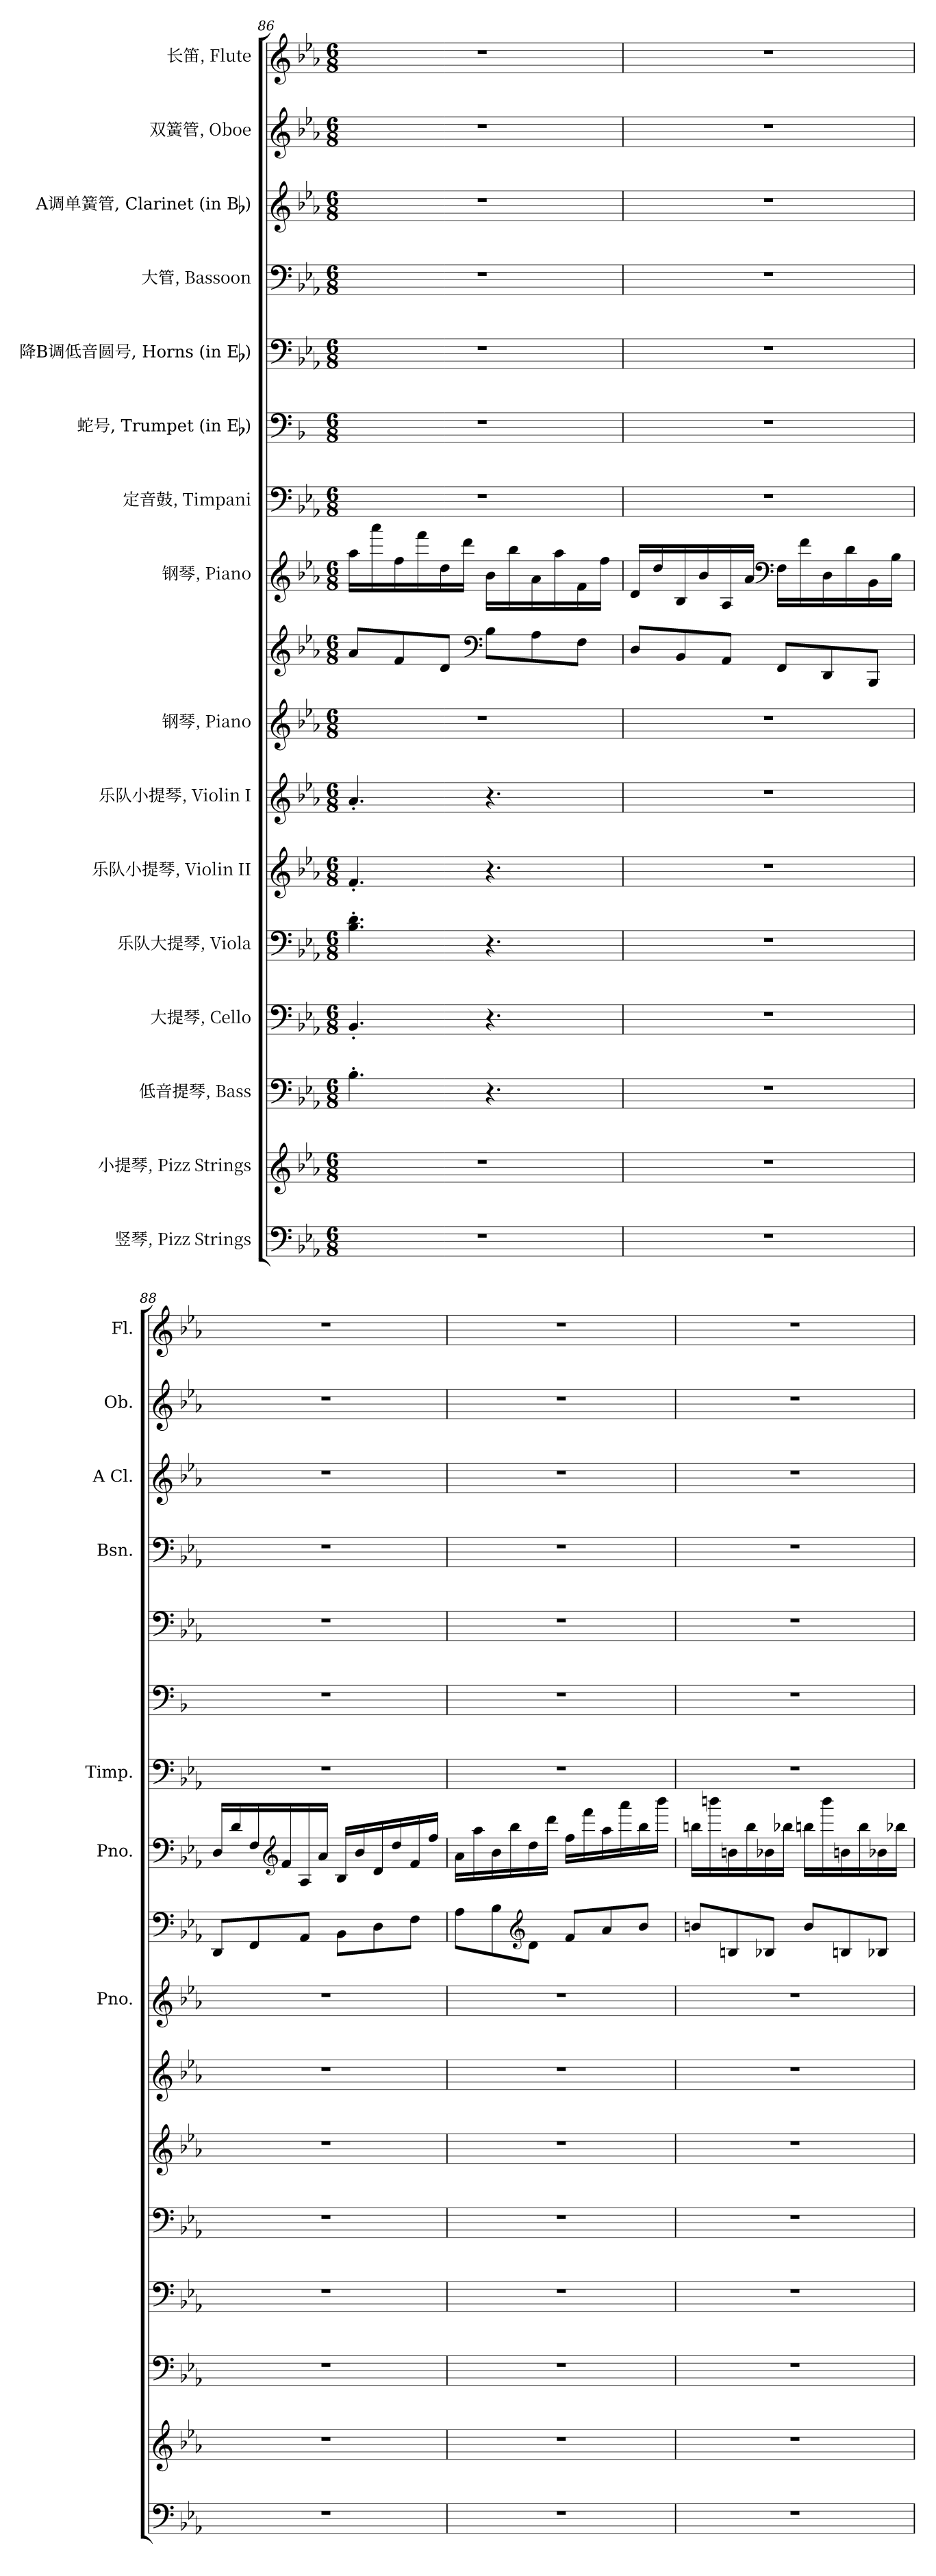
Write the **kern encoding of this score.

**kern	**kern	**kern	**kern	**kern	**kern	**kern	**kern	**kern	**kern	**kern	**kern	**kern	**kern	**kern	**kern	**kern
*part16	*part15	*part14	*part13	*part12	*part11	*part10	*part9	*part9	*part8	*part7	*part6	*part5	*part4	*part3	*part2	*part1
*staff17	*staff16	*staff15	*staff14	*staff13	*staff12	*staff11	*staff10	*staff9	*staff8	*staff7	*staff6	*staff5	*staff4	*staff3	*staff2	*staff1
*I"竖琴, Pizz Strings	*I"小提琴, Pizz Strings	*I"低音提琴, Bass	*I"大提琴, Cello	*I"乐队大提琴, Viola	*I"乐队小提琴, Violin II	*I"乐队小提琴, Violin I	*I"钢琴, Piano	*	*I"钢琴, Piano	*I"定音鼓, Timpani	*I"蛇号, Trumpet (in Eb)	*I"降B调低音圆号, Horns (in Eb)	*I"大管, Bassoon	*I"A调单簧管, Clarinet (in Bb)	*I"双簧管, Oboe	*I"长笛, Flute
*	*	*	*	*	*	*	*I'Pno.	*	*I'Pno.	*I'Timp.	*	*	*I'Bsn.	*I'A Cl.	*I'Ob.	*I'Fl.
!!LO:PB:g=z
*clefF4	*clefG2	*clefF4	*clefF4	*clefF4	*clefG2	*clefG2	*clefG2	*clefG2	*clefG2	*clefF4	*clefF4	*clefF4	*clefF4	*clefG2	*clefG2	*clefG2
*	*	*ITrd7c12	*	*	*	*	*	*	*	*	*ITrd1c2	*ITrd1c2	*	*ITrd2c3	*	*
*k[b-e-a-]	*k[b-e-a-]	*k[b-e-a-]	*k[b-e-a-]	*k[b-e-a-]	*k[b-e-a-]	*k[b-e-a-]	*k[b-e-a-]	*k[b-e-a-]	*k[b-e-a-]	*k[b-e-a-]	*k[b-e-a-]	*k[b-e-a-d-g-]	*k[b-e-a-]	*k[]	*k[b-e-a-]	*k[b-e-a-]
*M6/8	*M6/8	*M6/8	*M6/8	*M6/8	*M6/8	*M6/8	*M6/8	*M6/8	*M6/8	*M6/8	*M6/8	*M6/8	*M6/8	*M6/8	*M6/8	*M6/8
=86	=86	=86	=86	=86	=86	=86	=86	=86	=86	=86	=86	=86	=86	=86	=86	=86
2.r	2.r	4.BB-'\	4.BB-'/	4.B-\' 4.d\'	4.f'/	4.a-'/	2.r	8a-/L	16aa-\LL	2.r	2.r	2.r	2.r	2.r	2.r	2.r
.	.	.	.	.	.	.	.	.	16aaa-\	.	.	.	.	.	.	.
.	.	.	.	.	.	.	.	8f/	16ff\	.	.	.	.	.	.	.
.	.	.	.	.	.	.	.	.	16fff\	.	.	.	.	.	.	.
.	.	.	.	.	.	.	.	8d/J	16dd\	.	.	.	.	.	.	.
.	.	.	.	.	.	.	.	.	16ddd\JJ	.	.	.	.	.	.	.
*	*	*	*	*	*	*	*	*clefF4	*	*	*	*	*	*	*	*
.	.	4.r	4.r	4.r	4.r	4.r	.	8B-\L	16b-\LL	.	.	.	.	.	.	.
.	.	.	.	.	.	.	.	.	16bb-\	.	.	.	.	.	.	.
.	.	.	.	.	.	.	.	8A-\	16a-\	.	.	.	.	.	.	.
.	.	.	.	.	.	.	.	.	16aa-\	.	.	.	.	.	.	.
.	.	.	.	.	.	.	.	8F\J	16f\	.	.	.	.	.	.	.
.	.	.	.	.	.	.	.	.	16ff\JJ	.	.	.	.	.	.	.
=87	=87	=87	=87	=87	=87	=87	=87	=87	=87	=87	=87	=87	=87	=87	=87	=87
2.r	2.r	2.r	2.r	2.r	2.r	2.r	2.r	8D/L	16d/LL	2.r	2.r	2.r	2.r	2.r	2.r	2.r
.	.	.	.	.	.	.	.	.	16dd/	.	.	.	.	.	.	.
.	.	.	.	.	.	.	.	8BB-/	16B-/	.	.	.	.	.	.	.
.	.	.	.	.	.	.	.	.	16b-/	.	.	.	.	.	.	.
.	.	.	.	.	.	.	.	8AA-/J	16A-/	.	.	.	.	.	.	.
.	.	.	.	.	.	.	.	.	16a-/JJ	.	.	.	.	.	.	.
*	*	*	*	*	*	*	*	*	*clefF4	*	*	*	*	*	*	*
.	.	.	.	.	.	.	.	8FF/L	16F\LL	.	.	.	.	.	.	.
.	.	.	.	.	.	.	.	.	16f\	.	.	.	.	.	.	.
.	.	.	.	.	.	.	.	8DD/	16D\	.	.	.	.	.	.	.
.	.	.	.	.	.	.	.	.	16d\	.	.	.	.	.	.	.
.	.	.	.	.	.	.	.	8BBB-/J	16BB-\	.	.	.	.	.	.	.
.	.	.	.	.	.	.	.	.	16B-\JJ	.	.	.	.	.	.	.
!!LO:PB:g=z
=88	=88	=88	=88	=88	=88	=88	=88	=88	=88	=88	=88	=88	=88	=88	=88	=88
2.r	2.r	2.r	2.r	2.r	2.r	2.r	2.r	8DD/L	16D/LL	2.r	2.r	2.r	2.r	2.r	2.r	2.r
.	.	.	.	.	.	.	.	.	16d/	.	.	.	.	.	.	.
.	.	.	.	.	.	.	.	8FF/	16F/	.	.	.	.	.	.	.
*	*	*	*	*	*	*	*	*	*clefG2	*	*	*	*	*	*	*
.	.	.	.	.	.	.	.	.	16f/	.	.	.	.	.	.	.
.	.	.	.	.	.	.	.	8AA-/J	16A-/	.	.	.	.	.	.	.
.	.	.	.	.	.	.	.	.	16a-/JJ	.	.	.	.	.	.	.
.	.	.	.	.	.	.	.	8BB-\L	16B-/LL	.	.	.	.	.	.	.
.	.	.	.	.	.	.	.	.	16b-/	.	.	.	.	.	.	.
.	.	.	.	.	.	.	.	8D\	16d/	.	.	.	.	.	.	.
.	.	.	.	.	.	.	.	.	16dd/	.	.	.	.	.	.	.
.	.	.	.	.	.	.	.	8F\J	16f/	.	.	.	.	.	.	.
.	.	.	.	.	.	.	.	.	16ff/JJ	.	.	.	.	.	.	.
=89	=89	=89	=89	=89	=89	=89	=89	=89	=89	=89	=89	=89	=89	=89	=89	=89
2.r	2.r	2.r	2.r	2.r	2.r	2.r	2.r	8A-\L	16a-\LL	2.r	2.r	2.r	2.r	2.r	2.r	2.r
.	.	.	.	.	.	.	.	.	16aa-\	.	.	.	.	.	.	.
.	.	.	.	.	.	.	.	8B-\	16b-\	.	.	.	.	.	.	.
.	.	.	.	.	.	.	.	.	16bb-\	.	.	.	.	.	.	.
*	*	*	*	*	*	*	*	*clefG2	*	*	*	*	*	*	*	*
.	.	.	.	.	.	.	.	8d\J	16dd\	.	.	.	.	.	.	.
.	.	.	.	.	.	.	.	.	16ddd\JJ	.	.	.	.	.	.	.
.	.	.	.	.	.	.	.	8f/L	16ff\LL	.	.	.	.	.	.	.
.	.	.	.	.	.	.	.	.	16fff\	.	.	.	.	.	.	.
.	.	.	.	.	.	.	.	8a-/	16aa-\	.	.	.	.	.	.	.
.	.	.	.	.	.	.	.	.	16aaa-\	.	.	.	.	.	.	.
.	.	.	.	.	.	.	.	8b-/J	16bb-\	.	.	.	.	.	.	.
.	.	.	.	.	.	.	.	.	16bbb-\JJ	.	.	.	.	.	.	.
!!LO:PB:g=z
=90	=90	=90	=90	=90	=90	=90	=90	=90	=90	=90	=90	=90	=90	=90	=90	=90
2.r	2.r	2.r	2.r	2.r	2.r	2.r	2.r	8bn/L	16bbn\LL	2.r	2.r	2.r	2.r	2.r	2.r	2.r
.	.	.	.	.	.	.	.	.	16bbbn\	.	.	.	.	.	.	.
.	.	.	.	.	.	.	.	8Bn/	16bn\	.	.	.	.	.	.	.
.	.	.	.	.	.	.	.	.	16bb\	.	.	.	.	.	.	.
.	.	.	.	.	.	.	.	8B-X/J	16b-X\	.	.	.	.	.	.	.
.	.	.	.	.	.	.	.	.	16bb-X\JJ	.	.	.	.	.	.	.
.	.	.	.	.	.	.	.	8b/L	16bbn\LL	.	.	.	.	.	.	.
.	.	.	.	.	.	.	.	.	16bbb\	.	.	.	.	.	.	.
.	.	.	.	.	.	.	.	8Bn/	16bn\	.	.	.	.	.	.	.
.	.	.	.	.	.	.	.	.	16bb\	.	.	.	.	.	.	.
.	.	.	.	.	.	.	.	8B-X/J	16b-X\	.	.	.	.	.	.	.
.	.	.	.	.	.	.	.	.	16bb-X\JJ	.	.	.	.	.	.	.
=	=	=	=	=	=	=	=	=	=	=	=	=	=	=	=	=
*-	*-	*-	*-	*-	*-	*-	*-	*-	*-	*-	*-	*-	*-	*-	*-	*-
